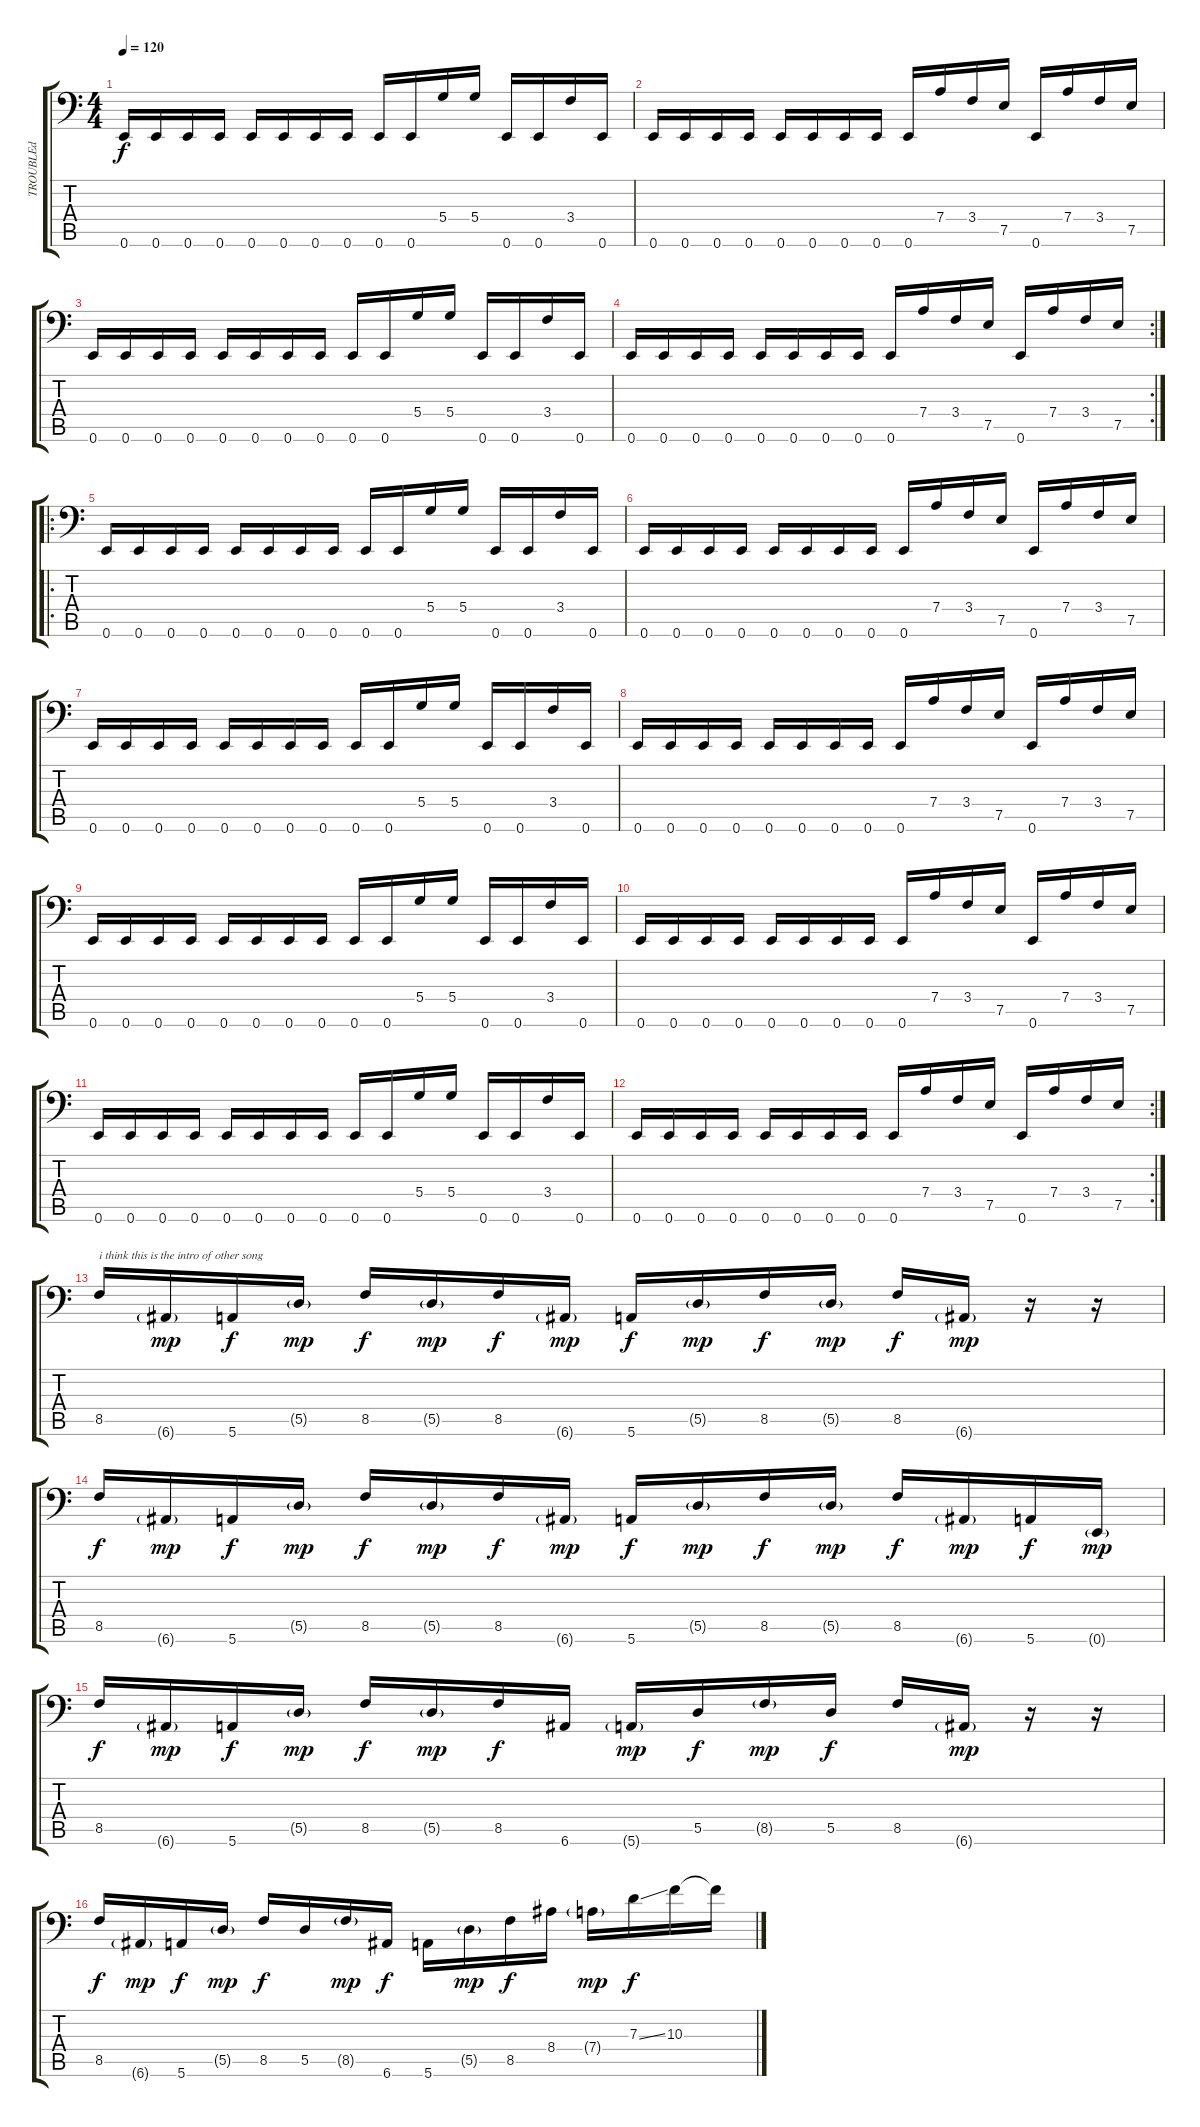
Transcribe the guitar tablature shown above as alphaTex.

\track ("TROUBLEd" "TROUBLEd") {instrument electricbassfinger}
\staff {score tabs}
\tuning (E3 B2 G2 D2 A1 E1) {hide}
\ts (4 4)
\tempo 120
\clef f4
\ks c
0.6.16{dy f} 0.6.16 0.6.16 0.6.16 0.6.16 0.6.16 0.6.16 0.6.16 0.6.16 0.6.16 5.4.16 5.4.16 0.6.16 0.6.16 3.4.16 0.6.16 |
0.6.16 0.6.16 0.6.16 0.6.16 0.6.16 0.6.16 0.6.16 0.6.16 0.6.16 7.4.16 3.4.16 7.5.16 0.6.16 7.4.16 3.4.16 7.5.16 |
0.6.16 0.6.16 0.6.16 0.6.16 0.6.16 0.6.16 0.6.16 0.6.16 0.6.16 0.6.16 5.4.16 5.4.16 0.6.16 0.6.16 3.4.16 0.6.16 |
\rc 2
0.6.16 0.6.16 0.6.16 0.6.16 0.6.16 0.6.16 0.6.16 0.6.16 0.6.16 7.4.16 3.4.16 7.5.16 0.6.16 7.4.16 3.4.16 7.5.16 |
\ro
0.6.16 0.6.16 0.6.16 0.6.16 0.6.16 0.6.16 0.6.16 0.6.16 0.6.16 0.6.16 5.4.16 5.4.16 0.6.16 0.6.16 3.4.16 0.6.16 |
0.6.16 0.6.16 0.6.16 0.6.16 0.6.16 0.6.16 0.6.16 0.6.16 0.6.16 7.4.16 3.4.16 7.5.16 0.6.16 7.4.16 3.4.16 7.5.16 |
0.6.16 0.6.16 0.6.16 0.6.16 0.6.16 0.6.16 0.6.16 0.6.16 0.6.16 0.6.16 5.4.16 5.4.16 0.6.16 0.6.16 3.4.16 0.6.16 |
0.6.16 0.6.16 0.6.16 0.6.16 0.6.16 0.6.16 0.6.16 0.6.16 0.6.16 7.4.16 3.4.16 7.5.16 0.6.16 7.4.16 3.4.16 7.5.16 |
0.6.16 0.6.16 0.6.16 0.6.16 0.6.16 0.6.16 0.6.16 0.6.16 0.6.16 0.6.16 5.4.16 5.4.16 0.6.16 0.6.16 3.4.16 0.6.16 |
0.6.16 0.6.16 0.6.16 0.6.16 0.6.16 0.6.16 0.6.16 0.6.16 0.6.16 7.4.16 3.4.16 7.5.16 0.6.16 7.4.16 3.4.16 7.5.16 |
0.6.16 0.6.16 0.6.16 0.6.16 0.6.16 0.6.16 0.6.16 0.6.16 0.6.16 0.6.16 5.4.16 5.4.16 0.6.16 0.6.16 3.4.16 0.6.16 |
\rc 2
0.6.16 0.6.16 0.6.16 0.6.16 0.6.16 0.6.16 0.6.16 0.6.16 0.6.16 7.4.16 3.4.16 7.5.16 0.6.16 7.4.16 3.4.16 7.5.16 |
8.5.16{txt "i think this is the intro of other song" instrument electricguitarclean} 6.6{g}.16{dy mp} 5.6.16{dy f} 5.5{g}.16{dy mp} 8.5.16{dy f} 5.5{g}.16{dy mp} 8.5.16{dy f} 6.6{g}.16{dy mp} 5.6.16{dy f} 5.5{g}.16{dy mp} 8.5.16{dy f} 5.5{g}.16{dy mp} 8.5.16{dy f} 6.6{g}.16{dy mp} r.16 r.16 |
8.5.16{dy f} 6.6{g}.16{dy mp} 5.6.16{dy f} 5.5{g}.16{dy mp} 8.5.16{dy f} 5.5{g}.16{dy mp} 8.5.16{dy f} 6.6{g}.16{dy mp} 5.6.16{dy f} 5.5{g}.16{dy mp} 8.5.16{dy f} 5.5{g}.16{dy mp} 8.5.16{dy f} 6.6{g}.16{dy mp} 5.6.16{dy f} 0.6{g}.16{dy mp} |
8.5.16{dy f} 6.6{g}.16{dy mp} 5.6.16{dy f} 5.5{g}.16{dy mp} 8.5.16{dy f} 5.5{g}.16{dy mp} 8.5.16{dy f} 6.6.16 5.6{g}.16{dy mp} 5.5.16{dy f} 8.5{g}.16{dy mp} 5.5.16{dy f} 8.5.16 6.6{g}.16{dy mp} r.16 r.16 |
8.5.16{dy f} 6.6{g}.16{dy mp} 5.6.16{dy f} 5.5{g}.16{dy mp} 8.5.16{dy f} 5.5.16 8.5{g}.16{dy mp} 6.6.16{dy f} 5.6.16 5.5{g}.16{dy mp} 8.5.16{dy f} 8.4.16 7.4{g}.16{dy mp} 7.3{ss}.16{dy f} 10.3.16 10.3{t}.16
